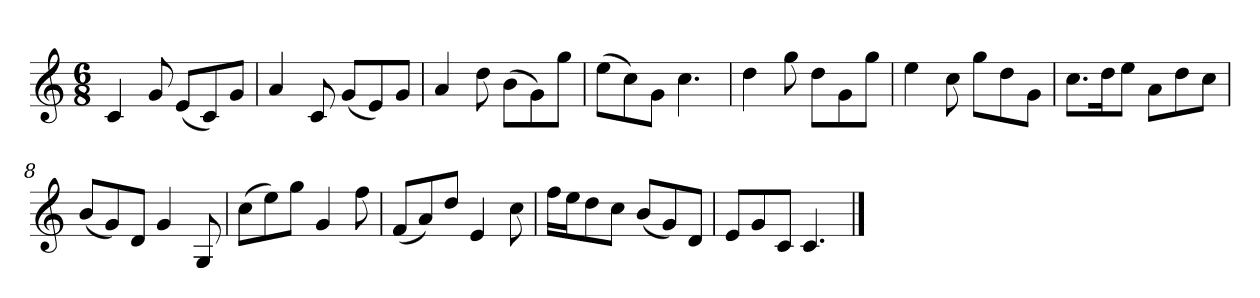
**kern
*part1
*staff1
*k[]
*M6/8
*MM120
=1
4c
8g
(8eL
8c)
8gJ
=2
4a
8c
(8gL
8e)
8gJ
=3
4a
8dd
(8bL
8g)
8ggJ
=4
(8eeL
8cc)
8gJ
4.cc
=5
4dd
8gg
8ddL
8g
8ggJ
=6
4ee
8cc
8ggL
8dd
8gJ
=7
8.ccL
16ddK
8eeJ
8aL
8dd
8ccJ
=8
(8bL
8g)
8dJ
4g
8G
=9
(8ccL
8ee)
8ggJ
4g
8ff
=10
(8fL
8a)
8ddJ
4e
8cc
=11
16ffLL
16eeJ
8dd
8ccJ
(8bL
8g)
8dJ
=12
8eL
8g
8cJ
4.c
==
*-
